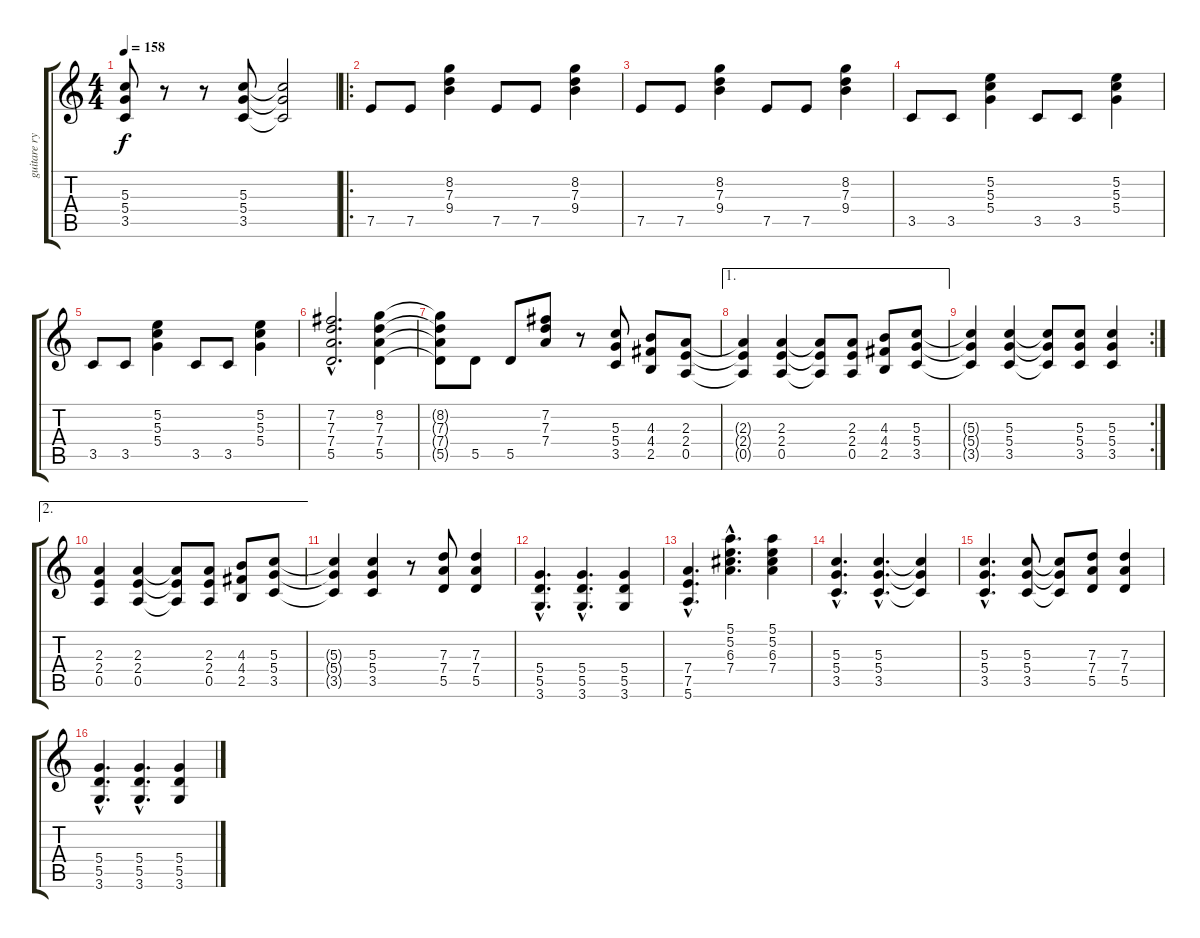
\track ("guitare rythmique" "guitare ry") {instrument acousticguitarsteel}
\staff {score tabs}
\tuning (E4 B3 G3 D3 A2 E2) {hide}
\ts (4 4)
\tempo 158
\clef g2
\ks c
(5.3 5.4 3.5).8{dy f} r.8 r.8 (5.3 5.4 3.5).8 (5.3{t} 5.4{t} 3.5{t}).2 |
\ro
7.5.8 7.5.8 (8.2 7.3 9.4).4 7.5.8 7.5.8 (8.2 7.3 9.4).4 |
7.5.8 7.5.8 (8.2 7.3 9.4).4 7.5.8 7.5.8 (8.2 7.3 9.4).4 |
3.5.8 3.5.8 (5.2 5.3 5.4).4 3.5.8 3.5.8 (5.2 5.3 5.4).4 |
3.5.8 3.5.8 (5.2 5.3 5.4).4 3.5.8 3.5.8 (5.2 5.3 5.4).4 |
(7.2{hac} 7.3{hac} 7.4{hac} 5.5{hac}).2{d} (8.2 7.3 7.4 5.5).4 |
(8.2{t} 7.3{t} 7.4{t} 5.5{t}).8 5.5.8 5.5.8 (7.2 7.3 7.4).8 r.8 (5.3 5.4 3.5).8 (4.3 4.4 2.5).8 (2.3 2.4 0.5).8 |
\ae 1
(2.3{t} 2.4{t} 0.5{t}).4 (2.3 2.4 0.5).4 (2.3{t} 2.4{t} 0.5{t}).8 (2.3 2.4 0.5).8 (4.3 4.4 2.5).8 (5.3 5.4 3.5).8 |
\rc 2
(5.3{t} 5.4{t} 3.5{t}).4 (5.3 5.4 3.5).4 (5.3{t} 5.4{t} 3.5{t}).8 (5.3 5.4 3.5).8 (5.3 5.4 3.5).4 |
\ae 2
(2.3 2.4 0.5).4 (2.3 2.4 0.5).4 (2.3{t} 2.4{t} 0.5{t}).8 (2.3 2.4 0.5).8 (4.3 4.4 2.5).8 (5.3 5.4 3.5).8 |
(5.3{t} 5.4{t} 3.5{t}).4 (5.3 5.4 3.5).4 r.8 (7.3 7.4 5.5).8 (7.3 7.4 5.5).4 |
(5.4{hac} 5.5{hac} 3.6{hac}).4{d} (5.4{hac} 5.5{hac} 3.6{hac}).4{d} (5.4 5.5 3.6).4 |
(7.4{hac} 7.5{hac} 5.6{hac}).4{d} (5.1{hac} 5.2{hac} 6.3{hac} 7.4{hac}).4{d} (5.1 5.2 6.3 7.4).4 |
(5.3{hac} 5.4{hac} 3.5{hac}).4{d} (5.3{hac} 5.4{hac} 3.5{hac}).4{d} (5.3{t} 5.4{t} 3.5{t}).4 |
(5.3{hac} 5.4{hac} 3.5{hac}).4{d} (5.3 5.4 3.5).8 (5.3{t} 5.4{t} 3.5{t}).8 (7.3 7.4 5.5).8 (7.3 7.4 5.5).4 |
(5.4{hac} 5.5{hac} 3.6{hac}).4{d} (5.4{hac} 5.5{hac} 3.6{hac}).4{d} (5.4 5.5 3.6).4
